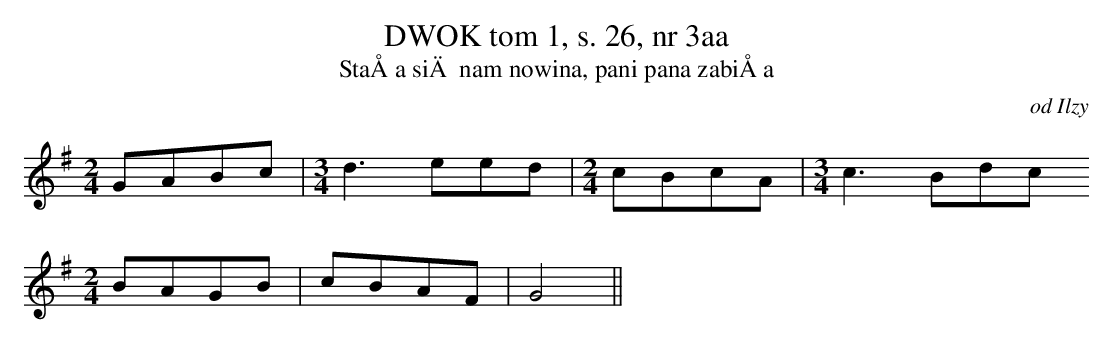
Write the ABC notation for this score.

X:1
T: DWOK tom 1, s. 26, nr 3aa
T: StaÅa siÄ nam nowina, pani pana zabiÅa
O: od Ilzy
M: 2/4
L: 1/8
K: G
GABc |\
M: 3/4
d3eed |\
M: 2/4
cBcA |\
M: 3/4
c3Bdc
M: 2/4
BAGB | cBAF | G4||
